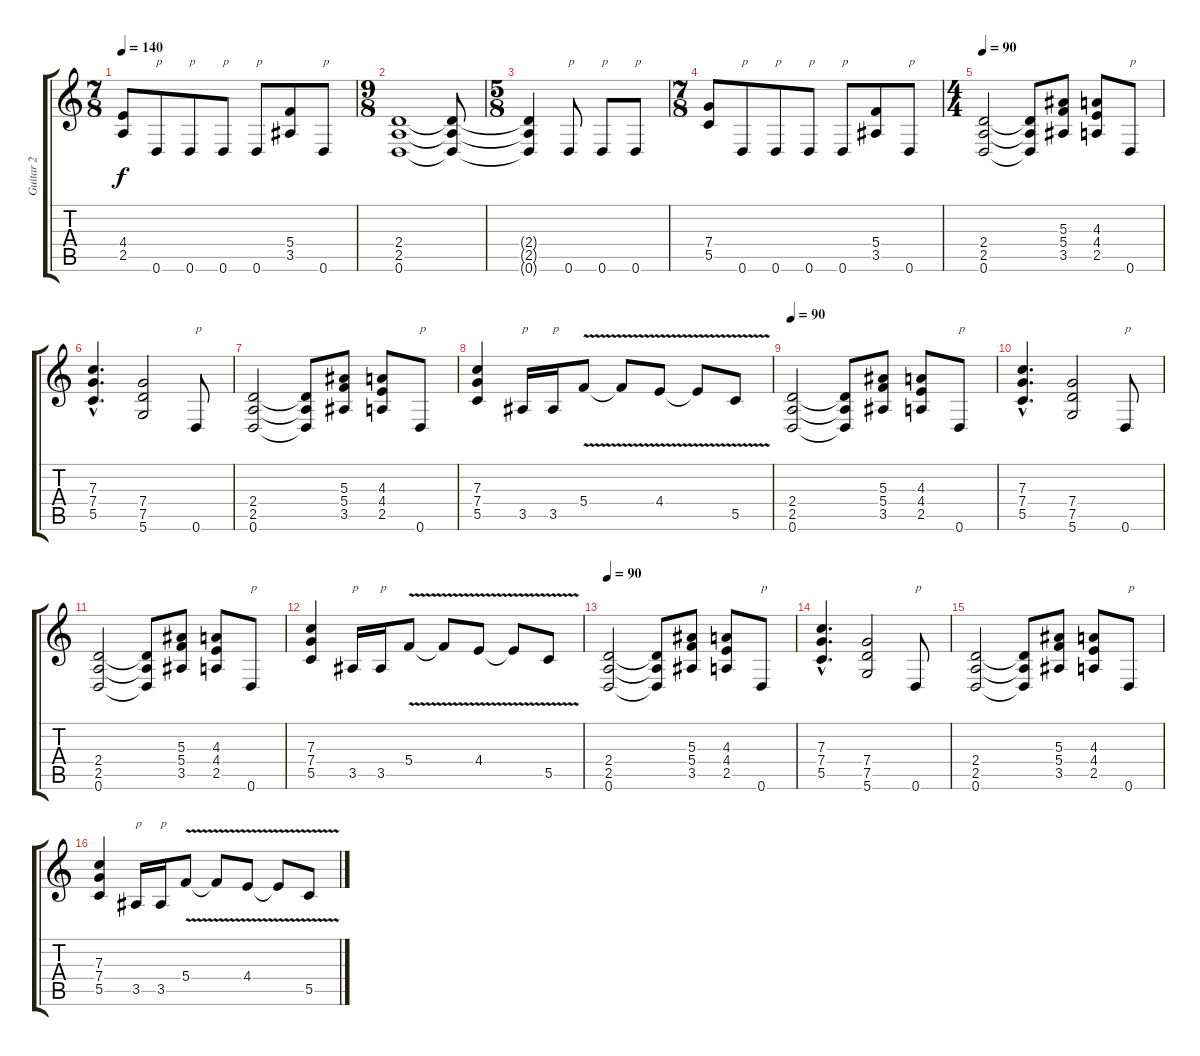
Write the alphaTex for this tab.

\track ("Guitar 2" "Guitar 2") {instrument distortionguitar}
\staff {score tabs}
\tuning (D4 A3 F3 C3 G2 D2) {hide}
\ts (7 8)
\tempo 140
\clef g2
\ks c
(4.4 2.5).8{dy f} 0.6.8{txt "p"} 0.6.8{txt "p"} 0.6.8{txt "p"} 0.6.8{txt "p"} (5.4 3.5).8 0.6.8{txt "p"} |
\ts (9 8)
(2.4 2.5 0.6).1 (2.4{t} 2.5{t} 0.6{t}).8 |
\ts (5 8)
(2.4{t} 2.5{t} 0.6{t}).4 0.6.8{txt "p"} 0.6.8{txt "p"} 0.6.8{txt "p"} |
\ts (7 8)
(7.4 5.5).8 0.6.8{txt "p"} 0.6.8{txt "p"} 0.6.8{txt "p"} 0.6.8{txt "p"} (5.4 3.5).8 0.6.8{txt "p"} |
\ts (4 4)
\tempo 90
(2.4 2.5 0.6).2 (2.4{t} 2.5{t} 0.6{t}).8 (5.3 5.4 3.5).8 (4.3 4.4 2.5).8 0.6.8{txt "p"} |
(7.3{hac} 7.4{hac} 5.5{hac}).4{d} (7.4 7.5 5.6).2 0.6.8{txt "p"} |
(2.4 2.5 0.6).2 (2.4{t} 2.5{t} 0.6{t}).8 (5.3 5.4 3.5).8 (4.3 4.4 2.5).8 0.6.8{txt "p"} |
(7.3 7.4 5.5).4 3.5.16{txt "p"} 3.5.16{txt "p"} 5.4{v}.8 5.4{t}.8 4.4{v}.8 4.4{t}.8 5.5{v}.8 |
\tempo 90
(2.4 2.5 0.6).2 (2.4{t} 2.5{t} 0.6{t}).8 (5.3 5.4 3.5).8 (4.3 4.4 2.5).8 0.6.8{txt "p"} |
(7.3{hac} 7.4{hac} 5.5{hac}).4{d} (7.4 7.5 5.6).2 0.6.8{txt "p"} |
(2.4 2.5 0.6).2 (2.4{t} 2.5{t} 0.6{t}).8 (5.3 5.4 3.5).8 (4.3 4.4 2.5).8 0.6.8{txt "p"} |
(7.3 7.4 5.5).4 3.5.16{txt "p"} 3.5.16{txt "p"} 5.4{v}.8 5.4{t}.8 4.4{v}.8 4.4{t}.8 5.5{v}.8 |
\tempo 90
(2.4 2.5 0.6).2 (2.4{t} 2.5{t} 0.6{t}).8 (5.3 5.4 3.5).8 (4.3 4.4 2.5).8 0.6.8{txt "p"} |
(7.3{hac} 7.4{hac} 5.5{hac}).4{d} (7.4 7.5 5.6).2 0.6.8{txt "p"} |
(2.4 2.5 0.6).2 (2.4{t} 2.5{t} 0.6{t}).8 (5.3 5.4 3.5).8 (4.3 4.4 2.5).8 0.6.8{txt "p"} |
(7.3 7.4 5.5).4 3.5.16{txt "p"} 3.5.16{txt "p"} 5.4{v}.8 5.4{t}.8 4.4{v}.8 4.4{t}.8 5.5{v}.8
